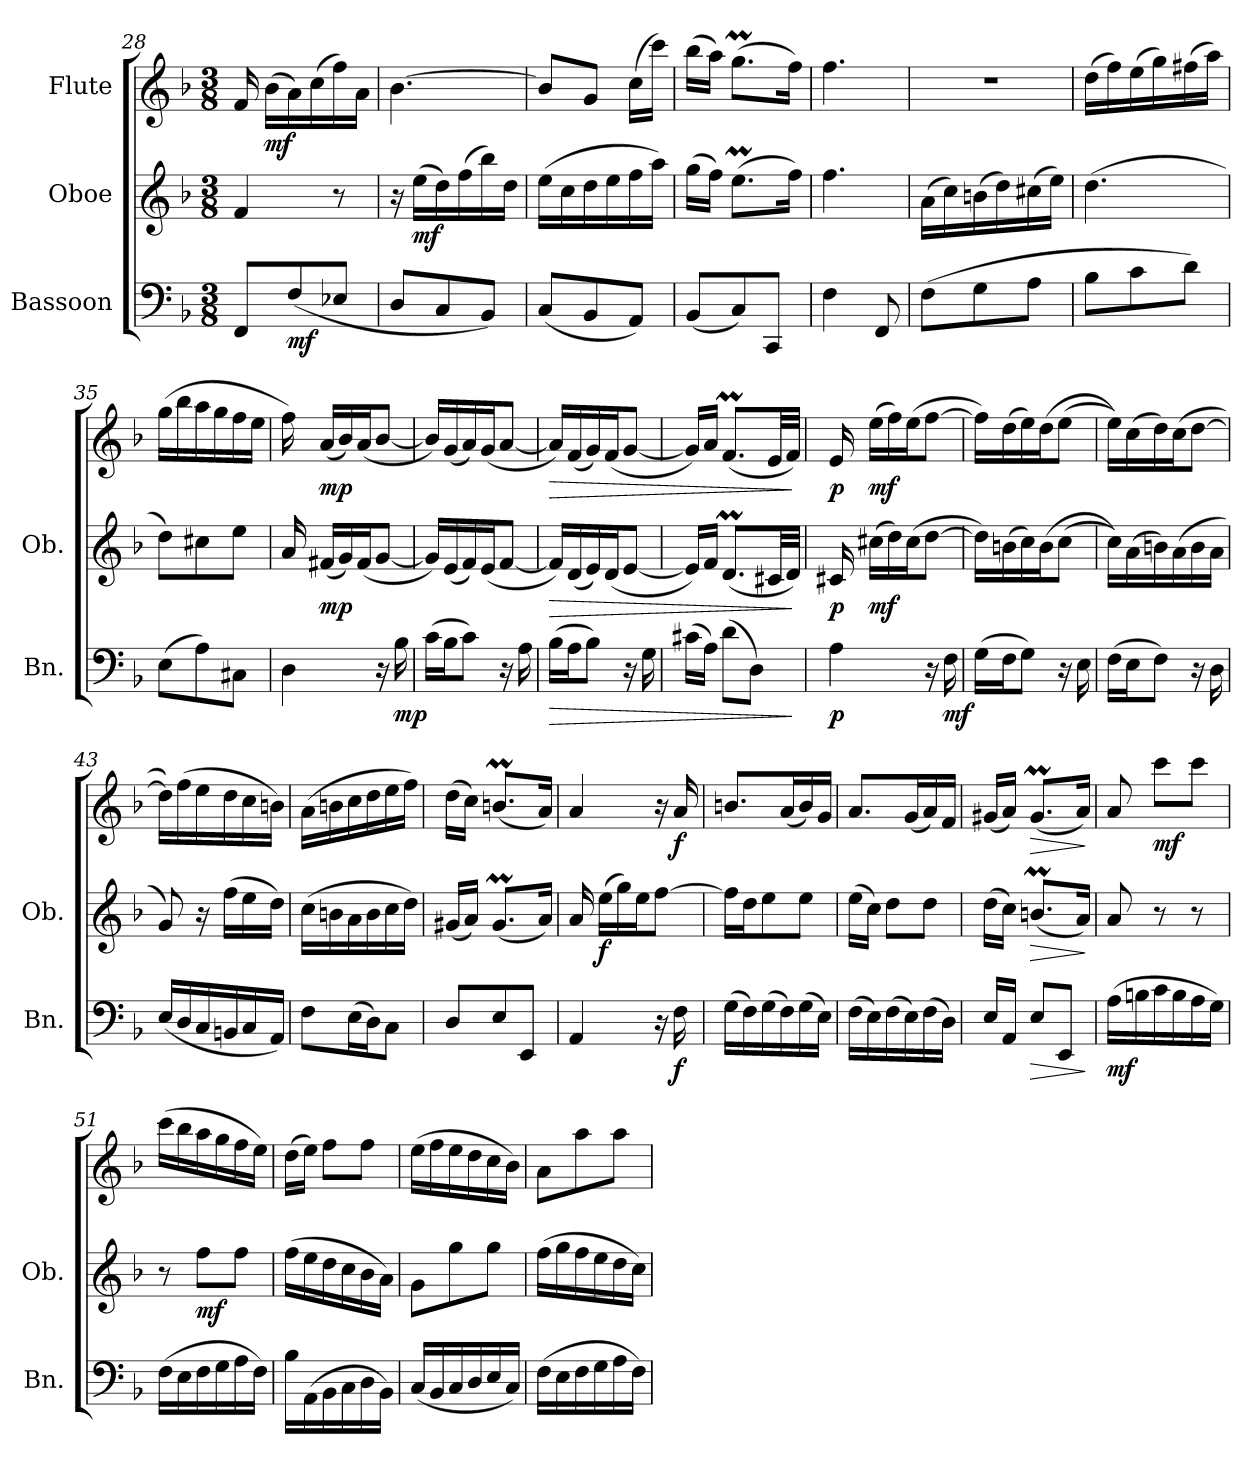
**kern	**dynam	**kern	**dynam	**kern	**dynam
*part3	*part3	*part2	*part2	*part1	*part1
*staff3	*staff3	*staff2	*staff2	*staff1	*staff1
*I"Bassoon	*	*I"Oboe	*	*I"Flute	*
*I'Bn.	*	*I'Ob.	*	*	*
*clefF4	*	*clefG2	*	*clefG2	*
*k[b-]	*	*k[b-]	*	*k[b-]	*
*M3/8	*	*M3/8	*	*M3/8	*
=28	=28	=28	=28	=28	=28
8FF/L	.	4f/	.	16f/	.
!	!	!	!	!	!LO:DY:b
.	.	.	.	(>16b-\LL	mf
!	!LO:DY:b	!	!	!	!
(>8F/	mf	.	.	16a\)	.
.	.	.	.	(>16cc\	.
8E-X/J	.	8r	.	16ff\)	.
.	.	.	.	16a\JJ	.
=29	=29	=29	=29	=29	=29
8D/L	.	16r	.	[4.b-\	.
!	!	!	!LO:DY:b	!	!
.	.	(>16ee\LL	mf	.	.
8C/	.	16dd\)	.	.	.
.	.	(>16ff\	.	.	.
8BB-/J)	.	16bb-\)	.	.	.
.	.	16dd\JJ	.	.	.
=30	=30	=30	=30	=30	=30
(<8C/L	.	(>16ee\LL	.	8b-/L]	.
.	.	16cc\	.	.	.
8BB-/	.	16dd\	.	8g/J	.
.	.	16ee\	.	.	.
8AA/J)	.	16ff\	.	(>16cc\LL	.
.	.	16aa\JJ)	.	16ccc\JJ)	.
=31	=31	=31	=31	=31	=31
(<8BB-/L	.	(>16gg\LL	.	(>16bb-\LL	.
.	.	16ff\JJ)	.	16aa\JJ)	.
8C/)	.	(>8.eem\L	.	(>8.ggM\L	.
8CC/J	.	.	.	.	.
.	.	16ff\Jk)	.	16ff\Jk)	.
=32	=32	=32	=32	=32	=32
4F\	.	4.ff\	.	4.ff\	.
8FF/	.	.	.	.	.
=33	=33	=33	=33	=33	=33
(>8F\L	.	(>16a\LL	.	4.r	.
.	.	16cc\)	.	.	.
8G\	.	(>16bn\	.	.	.
.	.	16dd\)	.	.	.
8A\J	.	(>16cc#X\	.	.	.
.	.	16ee\JJ)	.	.	.
=34	=34	=34	=34	=34	=34
8B-\L	.	(>4.dd\	.	(>16dd\LL	.
.	.	.	.	16ff\)	.
8c\	.	.	.	(>16ee\	.
.	.	.	.	16gg\)	.
8d\J)	.	.	.	(>16ff#X\	.
.	.	.	.	16aa\JJ)	.
=35	=35	=35	=35	=35	=35
(>8E\L	.	8dd\L)	.	(>16gg\LL	.
.	.	.	.	16bb-\	.
8A\)	.	8cc#X\	.	16aa\	.
.	.	.	.	16gg\	.
8C#X\J	.	8ee\J	.	16ff\	.
.	.	.	.	16ee\JJ	.
=36	=36	=36	=36	=36	=36
4D\	.	16a/	.	16ff\)	.
!	!	!	!LO:DY:b	!	!LO:DY:b
.	.	(<16f#X/LL	mp	(<16a/LL	mp
.	.	16g/)	.	16b-/)	.
.	.	(<16f#/J	.	(<16a/J	.
16r	.	[8g/J	.	[8b-/J	.
!	!LO:DY:b	!	!	!	!
16B-\	mp	.	.	.	.
=37	=37	=37	=37	=37	=37
(>16c\LL	.	16g/LL])	.	16b-/LL])	.
16B-\J	.	(<16e/	.	(<16g/	.
8c\J)	.	16f/)	.	16a/)	.
.	.	(<16e/J	.	(<16g/J	.
16r	.	[8f/J	.	[8a/J	.
16A\	.	.	.	.	.
=38	=38	=38	=38	=38	=38
!	!LO:HP:b	!	!LO:HP:b	!	!LO:HP:b
(>16B-\LL	>	16f/LL])	>	16a/LL])	>
16A\J	.	(<16d/	.	(<16f/	.
8B-\J)	.	16e/)	.	16g/)	.
.	.	(<16d/J	.	(<16f/J	.
16r	.	[8e/J	.	[8g/J	.
16G\	.	.	.	.	.
=39	=39	=39	=39	=39	=39
(>16c#X\LL	.	16e/LL])	.	16g/LL])	.
16A\JJ)	.	16f/JJ	.	16a/JJ	.
(>8d\L	.	(<8.dM/L	.	(<8.fM/L	.
8D\J)	.	.	.	.	.
.	.	32c#X/LL	.	32e/LL	.
.	.	32d/JJJ)	.	32f/JJJ)	.
.	]	.	]	.	]
=40	=40	=40	=40	=40	=40
!	!LO:DY:b	!	!LO:DY:b	!	!LO:DY:b
4A\	p	16c#X/	p	16e/	p
!	!	!	!LO:DY:b	!	!LO:DY:b
.	.	(>16cc#X\LL	mf	(>16ee\LL	mf
.	.	16dd\)	.	16ff\)	.
.	.	(>16cc#\J	.	(>16ee\J	.
16r	.	[8dd\J	.	[8ff\J	.
!	!LO:DY:b	!	!	!	!
16F\	mf	.	.	.	.
=41	=41	=41	=41	=41	=41
(>16G\LL	.	16dd\LL])	.	16ff\LL])	.
16F\J	.	(>16bn\	.	(>16dd\	.
8G\J)	.	16cc\)	.	16ee\)	.
.	.	(>16b\J	.	(>16dd\J	.
16r	.	(>8cc\J	.	(>8ee\J	.
16E\	.	.	.	.	.
=42	=42	=42	=42	=42	=42
(>16F\LL	.	16cc\LL))	.	16ee\LL))	.
16E\J	.	(>16a\	.	(>16cc\	.
8F\J)	.	16bn\)	.	16dd\)	.
.	.	(>16a\	.	(>16cc\J	.
16r	.	16b\	.	[8dd\J	.
16D\	.	16a\JJ	.	.	.
=43	=43	=43	=43	=43	=43
(<16E/LL	.	8g/)	.	16dd\LL])	.
16D/	.	.	.	(>16ff\	.
16C/	.	16r	.	16ee\	.
16BBn/	.	(>16ff\LL	.	16dd\	.
16C/	.	16ee\	.	16cc\	.
16AA/JJ)	.	16dd\JJ)	.	16bn\JJ)	.
=44	=44	=44	=44	=44	=44
8F\L	.	(>16cc\LL	.	(>16a\LL	.
.	.	16bn\	.	16bn\	.
(>16E\L	.	16a\	.	16cc\	.
16D\J)	.	16b\	.	16dd\	.
8C\J	.	16cc\	.	16ee\	.
.	.	16dd\JJ)	.	16ff\JJ)	.
=45	=45	=45	=45	=45	=45
8D/L	.	(<16g#X/LL	.	(>16dd\LL	.
.	.	16a/JJ)	.	16cc\JJ)	.
8E/	.	(<8.g#m/L	.	(<8.bnm/L	.
8EE/J	.	.	.	.	.
.	.	16a/Jk)	.	16a/Jk)	.
=46	=46	=46	=46	=46	=46
4AA/	.	16a/	.	4a/	.
!	!	!	!LO:DY:b	!	!
.	.	(>16ee\LL	f	.	.
.	.	16gg\)	.	.	.
.	.	16ee\J	.	.	.
16r	.	[8ff\J	.	16r	.
!	!LO:DY:b	!	!	!	!LO:DY:b
16F\	f	.	.	16a/	f
=47	=47	=47	=47	=47	=47
(>16G\LL	.	16ff\LL]	.	8.bn/L	.
16F\)	.	16dd\J	.	.	.
(>16G\	.	8ee\	.	.	.
16F\)	.	.	.	(<16a/L	.
(>16G\	.	8ee\J	.	16b/)	.
16E\JJ)	.	.	.	16g/JJ	.
=48	=48	=48	=48	=48	=48
(>16F\LL	.	(>16ee\LL	.	8.a/L	.
16E\)	.	16cc\JJ)	.	.	.
(>16F\	.	8dd\L	.	.	.
16E\)	.	.	.	(<16g/L	.
(>16F\	.	8dd\J	.	16a/)	.
16D\JJ)	.	.	.	16f/JJ	.
=49	=49	=49	=49	=49	=49
16E/LL	.	(>16dd\LL	.	(<16g#X/LL	.
16AA/JJ	.	16cc\JJ)	.	16a/JJ)	.
!	!LO:HP:b	!	!LO:HP:b	!	!LO:HP:b
8E/L	>	(<8.bnm/L	>	(<8.g#m/L	>
8EE/J	.	.	.	.	.
.	.	16a/Jk)	.	16a/Jk)	.
.	]	.	]	.	]
=50	=50	=50	=50	=50	=50
!	!LO:DY:b	!	!	!	!
(>16A\LL	mf	8a/	.	8a/	.
16Bn\	.	.	.	.	.
!	!	!	!	!	!LO:DY:b
16c\	.	8r	.	8ccc\L	mf
16B\	.	.	.	.	.
16A\	.	8r	.	8ccc\J	.
16G\JJ)	.	.	.	.	.
=51	=51	=51	=51	=51	=51
(>16F\LL	.	8r	.	(>16ccc\LL	.
16E\	.	.	.	16bb-\	.
!	!	!	!LO:DY:b	!	!
16F\	.	8ff\L	mf	16aa\	.
16G\	.	.	.	16gg\	.
16A\	.	8ff\J	.	16ff\	.
16F\JJ)	.	.	.	16ee\JJ)	.
=52	=52	=52	=52	=52	=52
16B-\LL	.	(>16ff\LL	.	(>16dd\LL	.
(>16AA\	.	16ee\	.	16ee\JJ)	.
16BB-\	.	16dd\	.	8ff\L	.
16C\	.	16cc\	.	.	.
16D\	.	16b-\	.	8ff\J	.
16BB-\JJ)	.	16a\JJ)	.	.	.
=53	=53	=53	=53	=53	=53
(<16C/LL	.	8g\L	.	(>16ee\LL	.
16BB-/	.	.	.	16ff\	.
16C/	.	8gg\	.	16ee\	.
16D/	.	.	.	16dd\	.
16E/	.	8gg\J	.	16cc\	.
16C/JJ)	.	.	.	16b-\JJ)	.
=54	=54	=54	=54	=54	=54
(>16F\LL	.	(>16ff\LL	.	8a\L	.
16E\	.	16gg\	.	.	.
16F\	.	16ff\	.	8aa\	.
16G\	.	16ee\	.	.	.
16A\	.	16dd\	.	8aa\J	.
16F\JJ)	.	16cc\JJ)	.	.	.
=	=	=	=	=	=
*-	*-	*-	*-	*-	*-
